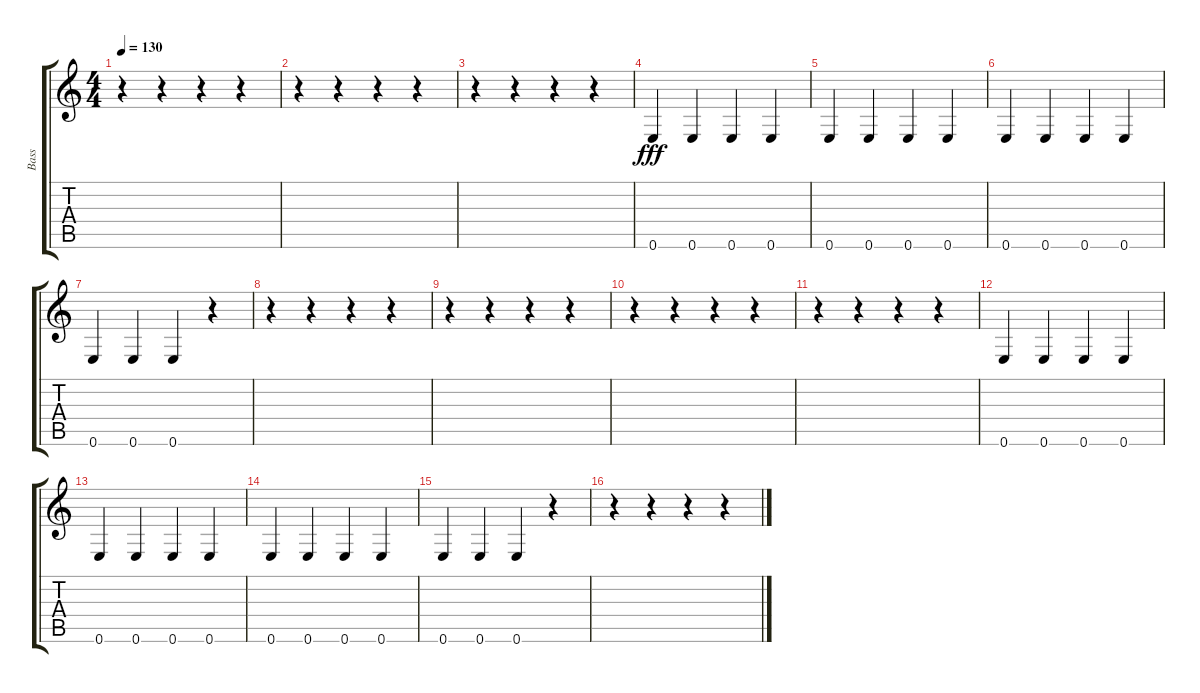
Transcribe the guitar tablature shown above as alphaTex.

\track ("Bass" "Bass") {instrument electricbassfinger}
\staff {score tabs}
\tuning (E4 B3 G3 D3 A2 E2) {hide}
\ts (4 4)
\tempo 130
\clef g2
\ks c
r.4{dy fff} r.4 r.4 r.4 |
r.4 r.4 r.4 r.4 |
r.4 r.4 r.4 r.4 |
0.6.4 0.6.4 0.6.4 0.6.4 |
0.6.4 0.6.4 0.6.4 0.6.4 |
0.6.4 0.6.4 0.6.4 0.6.4 |
0.6.4 0.6.4 0.6.4 r.4 |
r.4 r.4 r.4 r.4 |
r.4 r.4 r.4 r.4 |
r.4 r.4 r.4 r.4 |
r.4 r.4 r.4 r.4 |
0.6.4 0.6.4 0.6.4 0.6.4 |
0.6.4 0.6.4 0.6.4 0.6.4 |
0.6.4 0.6.4 0.6.4 0.6.4 |
0.6.4 0.6.4 0.6.4 r.4 |
r.4 r.4 r.4 r.4
